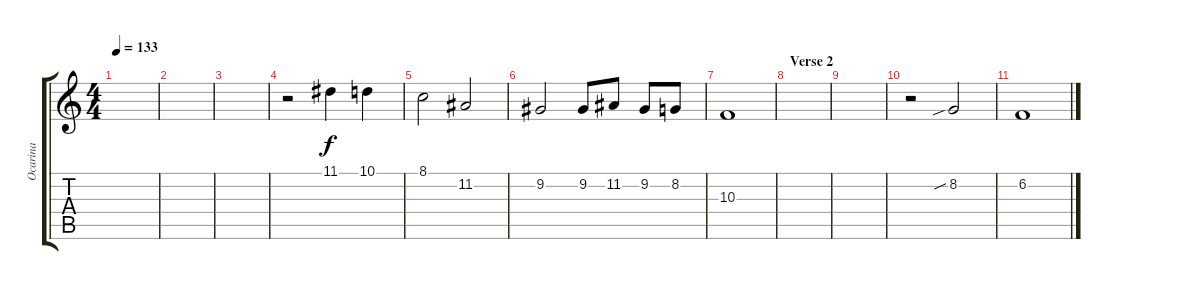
\track ("Ocarina" "Ocarina") {instrument ocarina}
\staff {score tabs}
\tuning (E4 B3 G3 D3 A2 E2) {hide}
\ts (4 4)
\tempo 133
\clef g2
\ks c
|
|
|
r.2 11.1.4 10.1.4 |
8.1.2 11.2.2 |
9.2.2 9.2.8 11.2.8 9.2.8 8.2.8 |
10.3.1 |
\section ("" "Verse 2")
|
|
r.2 8.2{sib}.2 |
6.2.1
